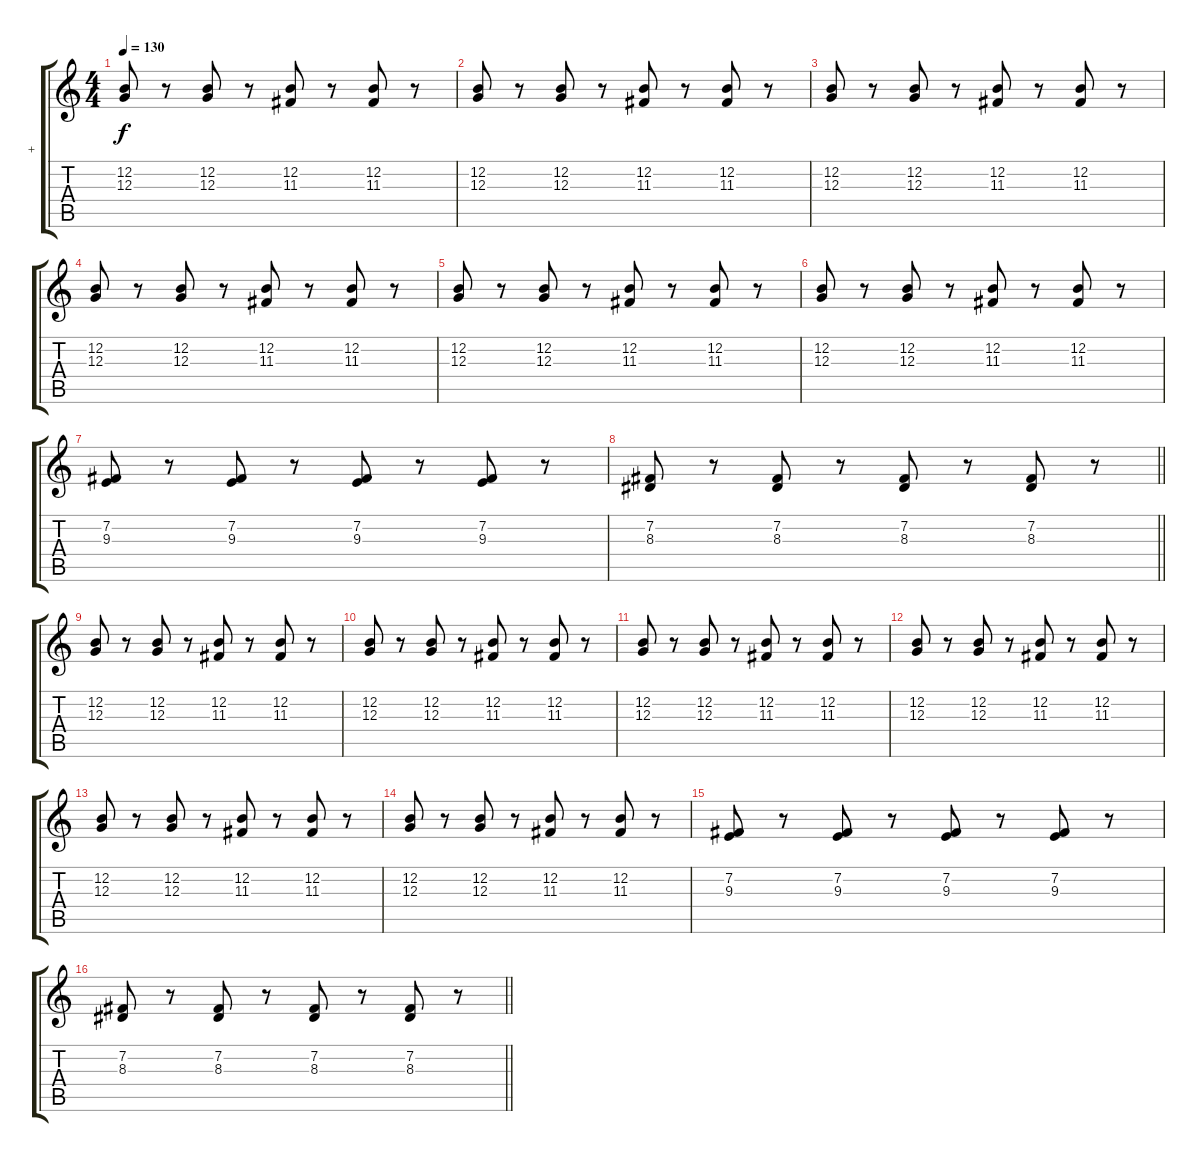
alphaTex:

\track ("+" "+") {instrument fx5brightness}
\staff {score tabs}
\tuning (E4 B3 G3 D3 A2 E2) {hide}
\ts (4 4)
\tempo 130
\clef g2
\ks c
(12.2 12.3).8{dy f} r.8 (12.2 12.3).8 r.8 (12.2 11.3).8 r.8 (12.2 11.3).8 r.8 |
(12.2 12.3).8 r.8 (12.2 12.3).8 r.8 (12.2 11.3).8 r.8 (12.2 11.3).8 r.8 |
(12.2 12.3).8 r.8 (12.2 12.3).8 r.8 (12.2 11.3).8 r.8 (12.2 11.3).8 r.8 |
(12.2 12.3).8 r.8 (12.2 12.3).8 r.8 (12.2 11.3).8 r.8 (12.2 11.3).8 r.8 |
(12.2 12.3).8 r.8 (12.2 12.3).8 r.8 (12.2 11.3).8 r.8 (12.2 11.3).8 r.8 |
(12.2 12.3).8 r.8 (12.2 12.3).8 r.8 (12.2 11.3).8 r.8 (12.2 11.3).8 r.8 |
(7.2 9.3).8 r.8 (7.2 9.3).8 r.8 (7.2 9.3).8 r.8 (7.2 9.3).8 r.8 |
\barLineRight lightlight
(7.2 8.3).8 r.8 (7.2 8.3).8 r.8 (7.2 8.3).8 r.8 (7.2 8.3).8 r.8 |
(12.2 12.3).8 r.8 (12.2 12.3).8 r.8 (12.2 11.3).8 r.8 (12.2 11.3).8 r.8 |
(12.2 12.3).8 r.8 (12.2 12.3).8 r.8 (12.2 11.3).8 r.8 (12.2 11.3).8 r.8 |
(12.2 12.3).8 r.8 (12.2 12.3).8 r.8 (12.2 11.3).8 r.8 (12.2 11.3).8 r.8 |
(12.2 12.3).8 r.8 (12.2 12.3).8 r.8 (12.2 11.3).8 r.8 (12.2 11.3).8 r.8 |
(12.2 12.3).8 r.8 (12.2 12.3).8 r.8 (12.2 11.3).8 r.8 (12.2 11.3).8 r.8 |
(12.2 12.3).8 r.8 (12.2 12.3).8 r.8 (12.2 11.3).8 r.8 (12.2 11.3).8 r.8 |
(7.2 9.3).8 r.8 (7.2 9.3).8 r.8 (7.2 9.3).8 r.8 (7.2 9.3).8 r.8 |
\barLineRight lightlight
(7.2 8.3).8 r.8 (7.2 8.3).8 r.8 (7.2 8.3).8 r.8 (7.2 8.3).8 r.8
